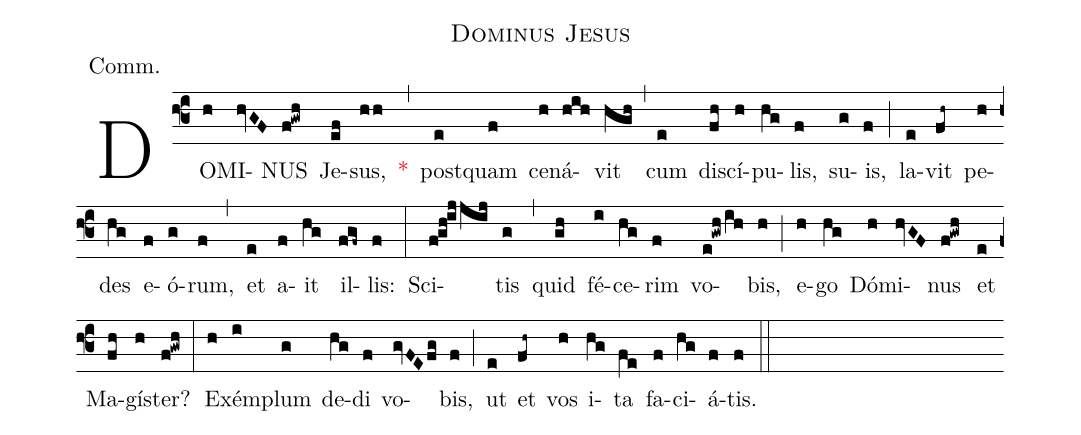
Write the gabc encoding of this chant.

name:Dominus Jesus;
annotation:Comm.;
mode:II.;
office-part:Communion;
%%
(f3) DO(h)MI(hvGF)NUS(f!gwh) Je(ef)sus,(hh) <v>\red{*}</v>(,) post(e)quam(f) ce(h)ná(hih)vit(hgh) (,) cum(e) di(fh)scí(h)pu(hg)lis,(f) su(g)is,(f) (;) la(e)vit(fh~) pe(h)des(hg) e(f)ó(g)rum,(f) (,) et(e) a(f)it(hg) il(fgf~)lis:(f) (:) Sci(f!gh!ijjij)tis(g) (,) quid(gh) fé(i)ce(hg)rim(f) vo(e!gwh/ih)bis,(h) (;) e(h)go(hg) Dó(h)mi(hvGF)nus(f!gwh) et(e) Ma(fh)gís(h)ter?(f!gwh) (:) Ex(h)ém(i)plum(g) de(hg)di(f) vo(gvFEfg)bis,(f) (;) ut(e) et(fh~) vos(h) i(hg)ta(fe) fa(f)ci(hg)á(f)tis.(f) (::)
